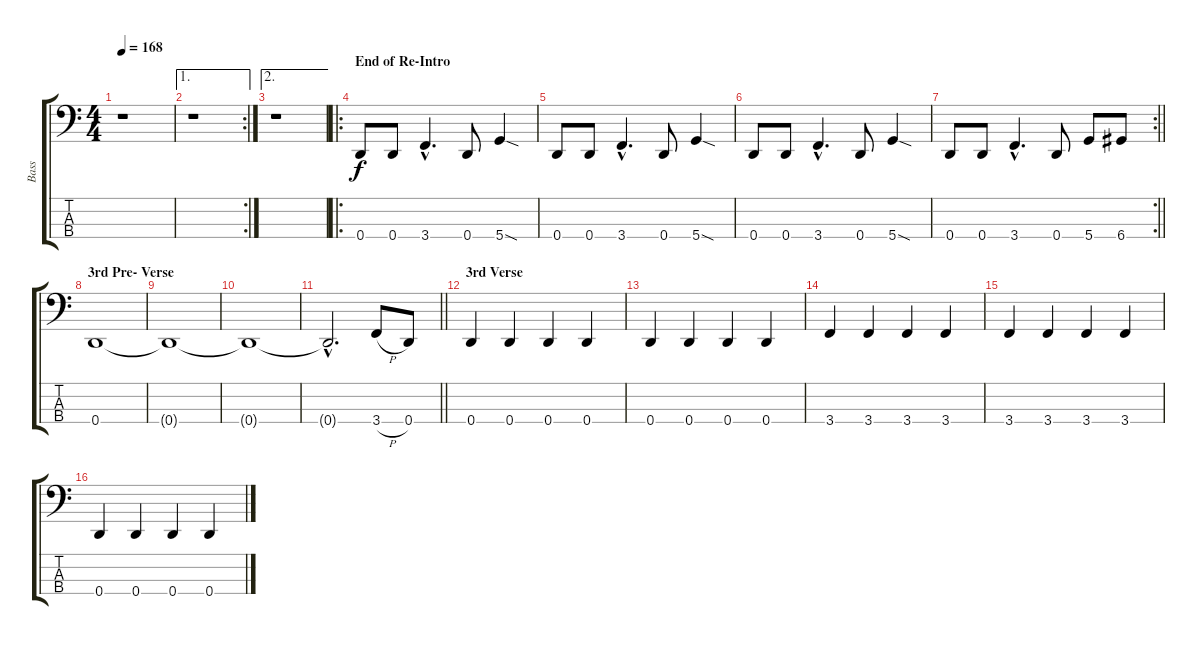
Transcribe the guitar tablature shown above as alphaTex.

\track ("Bass" "Bass") {instrument electricbassfinger}
\staff {score tabs}
\tuning (G2 D2 A1 D1) {hide}
\ts (4 4)
\tempo 168
\clef f4
\ks c
r.1{dy f} |
\ae 1
\rc 2
r.1 |
\ae 2
r.1 |
\ro
\section ("" "End of Re-Intro")
0.4.8 0.4.8 3.4{hac}.4{d} 0.4.8 5.4{sod}.4 |
0.4.8 0.4.8 3.4{hac}.4{d} 0.4.8 5.4{sod}.4 |
0.4.8 0.4.8 3.4{hac}.4{d} 0.4.8 5.4{sod}.4 |
\rc 2
\barLineRight lightlight
0.4.8 0.4.8 3.4{hac}.4{d} 0.4.8 5.4.8 6.4.8 |
\section ("" "3rd Pre- Verse")
0.4.1 |
0.4{t}.1 |
0.4{t}.1 |
\barLineRight lightlight
0.4{hac t}.2{d} 3.4{h}.8 0.4.8 |
\section ("" "3rd Verse")
0.4.4 0.4.4 0.4.4 0.4.4 |
0.4.4 0.4.4 0.4.4 0.4.4 |
3.4.4 3.4.4 3.4.4 3.4.4 |
3.4.4 3.4.4 3.4.4 3.4.4 |
0.4.4 0.4.4 0.4.4 0.4.4
